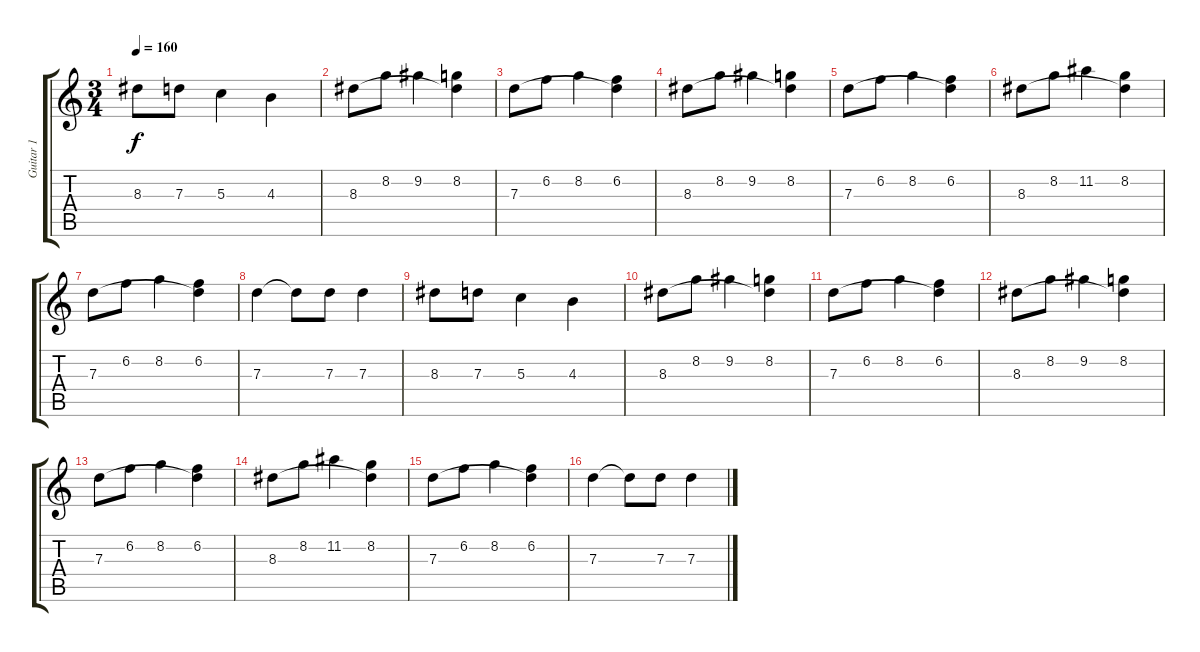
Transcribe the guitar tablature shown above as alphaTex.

\track ("Guitar 1" "Guitar 1") {instrument acousticguitarnylon}
\staff {score tabs}
\tuning (E4 B3 G3 D3 A2 E2) {hide}
\ts (3 4)
\tempo 160
\clef g2
\ks c
8.3.8{dy f} 7.3.8 5.3.4 4.3.4 |
8.3.8 8.2.8 9.2.4 (8.2 8.3{t}).4 |
7.3.8 6.2.8 8.2.4 (6.2 7.3{t}).4 |
8.3.8 8.2.8 9.2.4 (8.2 8.3{t}).4 |
7.3.8 6.2.8 8.2.4 (6.2 7.3{t}).4 |
8.3.8 8.2.8 11.2.4 (8.2 8.3{t}).4 |
7.3.8 6.2.8 8.2.4 (6.2 7.3{t}).4 |
7.3.4 7.3{t}.8 7.3.8 7.3.4 |
8.3.8 7.3.8 5.3.4 4.3.4 |
8.3.8 8.2.8 9.2.4 (8.2 8.3{t}).4 |
7.3.8 6.2.8 8.2.4 (6.2 7.3{t}).4 |
8.3.8 8.2.8 9.2.4 (8.2 8.3{t}).4 |
7.3.8 6.2.8 8.2.4 (6.2 7.3{t}).4 |
8.3.8 8.2.8 11.2.4 (8.2 8.3{t}).4 |
7.3.8 6.2.8 8.2.4 (6.2 7.3{t}).4 |
7.3.4 7.3{t}.8 7.3.8 7.3.4
